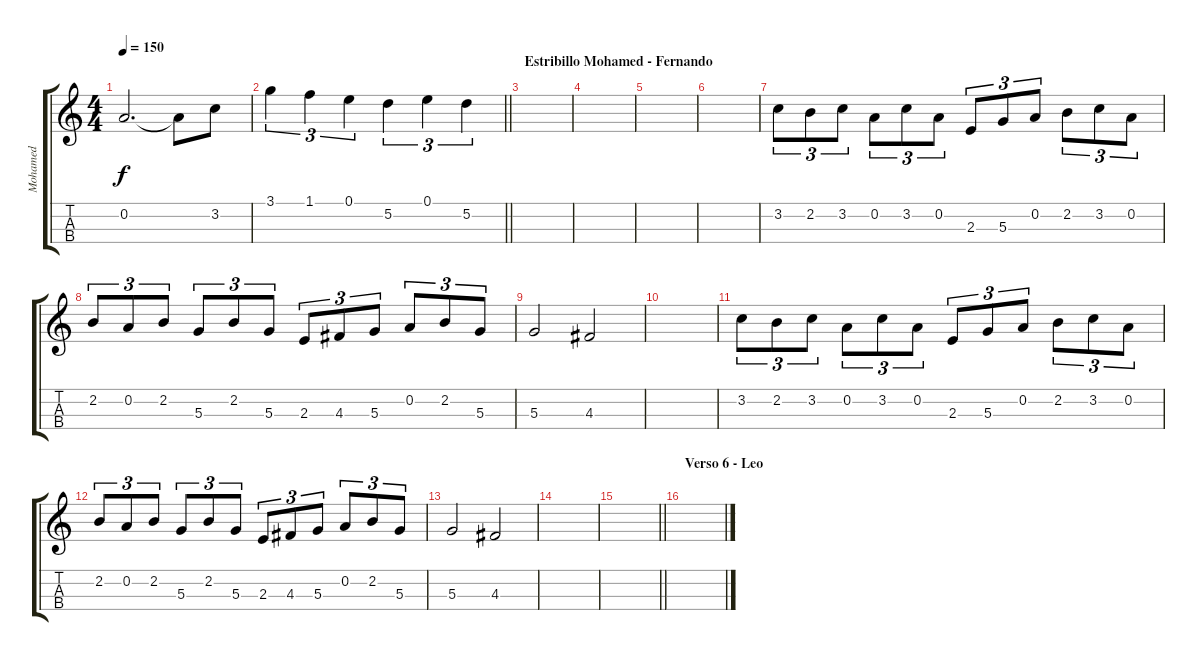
\track ("Mohamed" "Mohamed") {instrument violin}
\staff {score tabs}
\tuning (E5 A4 D4 G3) {hide}
\ts (4 4)
\tempo 150
\clef g2
\ks c
0.2.2{d dy f} 0.2{t}.8 3.2.8 |
\barLineRight lightlight
3.1.4{tu (3 2)} 1.1.4{tu (3 2)} 0.1.4{tu (3 2)} 5.2.4{tu (3 2)} 0.1.4{tu (3 2)} 5.2.4{tu (3 2)} |
\section ("" "Estribillo Mohamed - Fernando")
|
|
|
|
3.2.8{tu (3 2) volume 14} 2.2.8{tu (3 2)} 3.2.8{tu (3 2)} 0.2.8{tu (3 2)} 3.2.8{tu (3 2)} 0.2.8{tu (3 2)} 2.3.8{tu (3 2)} 5.3.8{tu (3 2)} 0.2.8{tu (3 2)} 2.2.8{tu (3 2)} 3.2.8{tu (3 2)} 0.2.8{tu (3 2)} |
2.2.8{tu (3 2)} 0.2.8{tu (3 2)} 2.2.8{tu (3 2)} 5.3.8{tu (3 2)} 2.2.8{tu (3 2)} 5.3.8{tu (3 2)} 2.3.8{tu (3 2)} 4.3.8{tu (3 2)} 5.3.8{tu (3 2)} 0.2.8{tu (3 2)} 2.2.8{tu (3 2)} 5.3.8{tu (3 2)} |
5.3.2 4.3.2 |
|
3.2.8{tu (3 2)} 2.2.8{tu (3 2)} 3.2.8{tu (3 2)} 0.2.8{tu (3 2)} 3.2.8{tu (3 2)} 0.2.8{tu (3 2)} 2.3.8{tu (3 2)} 5.3.8{tu (3 2)} 0.2.8{tu (3 2)} 2.2.8{tu (3 2)} 3.2.8{tu (3 2)} 0.2.8{tu (3 2)} |
2.2.8{tu (3 2)} 0.2.8{tu (3 2)} 2.2.8{tu (3 2)} 5.3.8{tu (3 2)} 2.2.8{tu (3 2)} 5.3.8{tu (3 2)} 2.3.8{tu (3 2)} 4.3.8{tu (3 2)} 5.3.8{tu (3 2)} 0.2.8{tu (3 2)} 2.2.8{tu (3 2)} 5.3.8{tu (3 2)} |
5.3.2 4.3.2 |
|
\barLineRight lightlight
|
\section ("" "Verso 6 - Leo")
